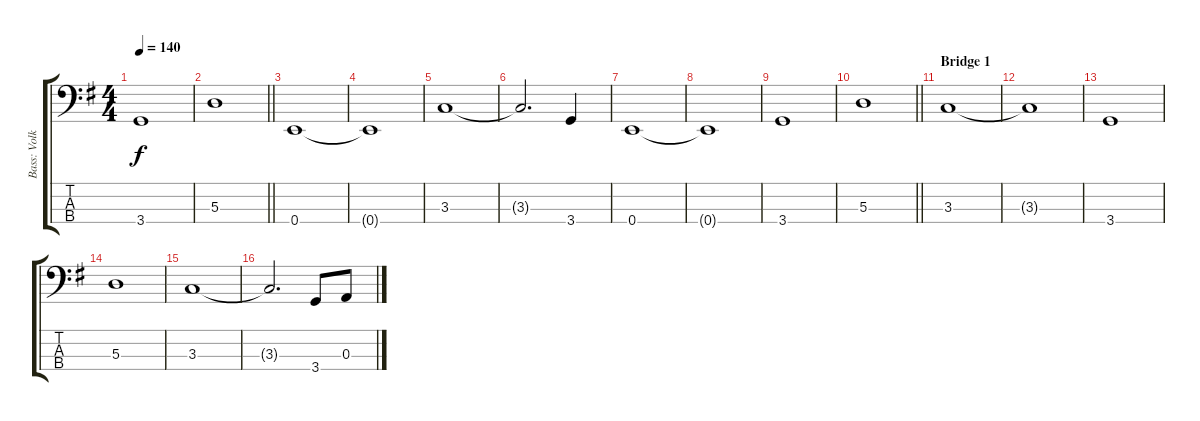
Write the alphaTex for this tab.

\track ("Bass: Volker Krawzcak" "Bass: Volk") {instrument electricbassfinger}
\staff {score tabs}
\tuning (G2 D2 A1 E1) {hide}
\ts (4 4)
\tempo 140
\clef f4
\ks eminor
3.4.1{dy f} |
\barLineRight lightlight
5.3.1 |
0.4.1 |
0.4{t}.1 |
3.3.1 |
3.3{t}.2{d} 3.4.4 |
0.4.1 |
0.4{t}.1 |
3.4.1 |
\barLineRight lightlight
5.3.1 |
\section ("" "Bridge 1")
3.3.1 |
3.3{t}.1 |
3.4.1 |
5.3.1 |
3.3.1 |
3.3{t}.2{d} 3.4.8 0.3.8
